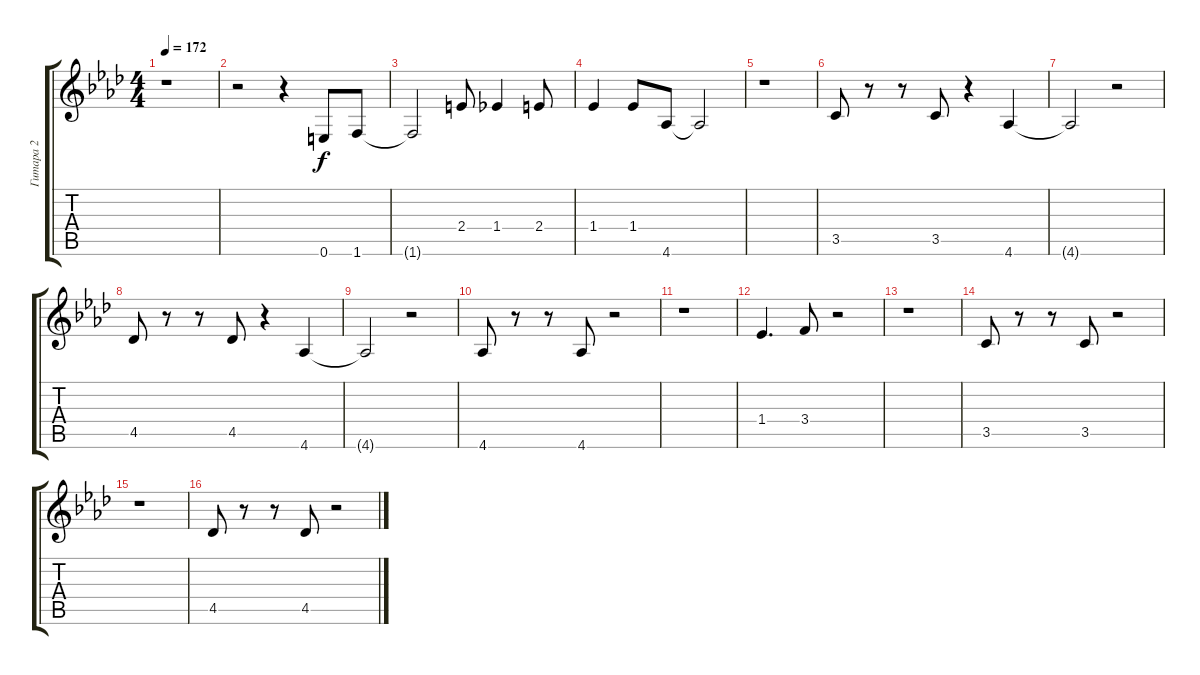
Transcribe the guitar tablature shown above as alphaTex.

\track ("Гитара 2" "Гитара 2") {instrument electricguitarclean}
\staff {score tabs}
\tuning (E4 B3 G3 D3 A2 E2) {hide}
\ts (4 4)
\tempo 172
\clef g2
\ks ab
r.1{dy f} |
r.2 r.4 0.6.8 1.6.8 |
1.6{t}.2 2.4.8 1.4.4 2.4.8 |
1.4.4 1.4.8 4.6.8 4.6{t}.2 |
r.1 |
3.5.8 r.8 r.8 3.5.8 r.4 4.6.4 |
4.6{t}.2 r.2 |
4.5.8 r.8 r.8 4.5.8 r.4 4.6.4 |
4.6{t}.2 r.2 |
4.6.8 r.8 r.8 4.6.8 r.2 |
r.1 |
1.4.4{d} 3.4.8 r.2 |
r.1 |
3.5.8 r.8 r.8 3.5.8 r.2 |
r.1 |
4.5.8 r.8 r.8 4.5.8 r.2
